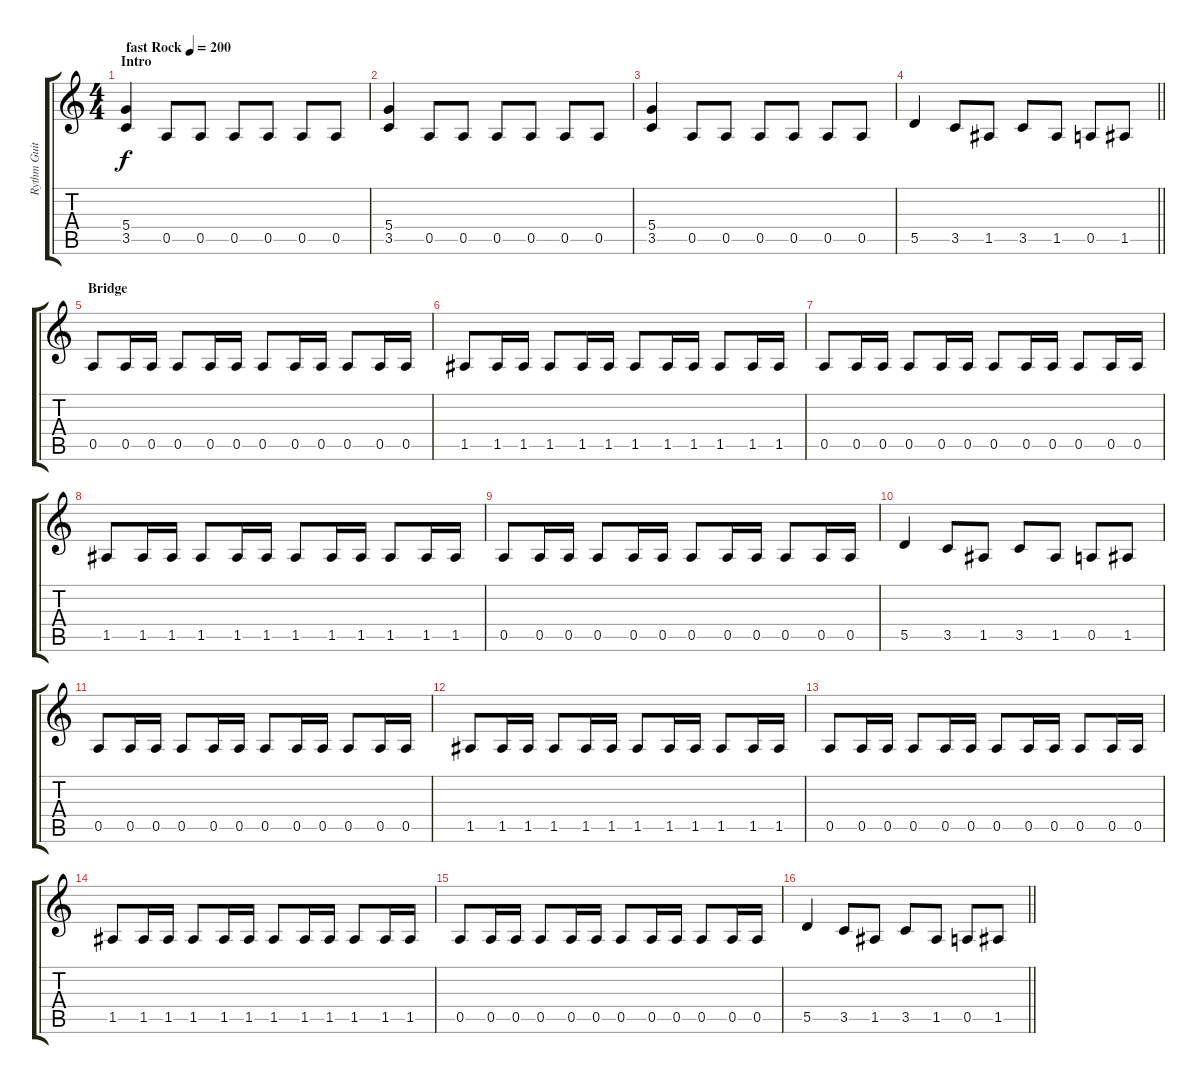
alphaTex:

\track ("Rythm Guitar" "Rythm Guit") {instrument distortionguitar}
\staff {score tabs}
\tuning (E4 B3 G3 D3 A2 E2) {hide}
\ts (4 4)
\section ("" "Intro")
\tempo (200 "fast Rock")
\clef g2
\ks c
(5.4 3.5).4{dy f instrument distortionguitar} 0.5.8 0.5.8 0.5.8 0.5.8 0.5.8 0.5.8 |
(5.4 3.5).4 0.5.8 0.5.8 0.5.8 0.5.8 0.5.8 0.5.8 |
(5.4 3.5).4 0.5.8 0.5.8 0.5.8 0.5.8 0.5.8 0.5.8 |
\barLineRight lightlight
5.5.4 3.5.8 1.5.8 3.5.8 1.5.8 0.5.8 1.5.8 |
\section ("" "Bridge")
0.5.8 0.5.16 0.5.16 0.5.8 0.5.16 0.5.16 0.5.8 0.5.16 0.5.16 0.5.8 0.5.16 0.5.16 |
1.5.8 1.5.16 1.5.16 1.5.8 1.5.16 1.5.16 1.5.8 1.5.16 1.5.16 1.5.8 1.5.16 1.5.16 |
0.5.8 0.5.16 0.5.16 0.5.8 0.5.16 0.5.16 0.5.8 0.5.16 0.5.16 0.5.8 0.5.16 0.5.16 |
1.5.8 1.5.16 1.5.16 1.5.8 1.5.16 1.5.16 1.5.8 1.5.16 1.5.16 1.5.8 1.5.16 1.5.16 |
0.5.8 0.5.16 0.5.16 0.5.8 0.5.16 0.5.16 0.5.8 0.5.16 0.5.16 0.5.8 0.5.16 0.5.16 |
5.5.4 3.5.8 1.5.8 3.5.8 1.5.8 0.5.8 1.5.8 |
0.5.8 0.5.16 0.5.16 0.5.8 0.5.16 0.5.16 0.5.8 0.5.16 0.5.16 0.5.8 0.5.16 0.5.16 |
1.5.8 1.5.16 1.5.16 1.5.8 1.5.16 1.5.16 1.5.8 1.5.16 1.5.16 1.5.8 1.5.16 1.5.16 |
0.5.8 0.5.16 0.5.16 0.5.8 0.5.16 0.5.16 0.5.8 0.5.16 0.5.16 0.5.8 0.5.16 0.5.16 |
1.5.8 1.5.16 1.5.16 1.5.8 1.5.16 1.5.16 1.5.8 1.5.16 1.5.16 1.5.8 1.5.16 1.5.16 |
0.5.8 0.5.16 0.5.16 0.5.8 0.5.16 0.5.16 0.5.8 0.5.16 0.5.16 0.5.8 0.5.16 0.5.16 |
\barLineRight lightlight
5.5.4 3.5.8 1.5.8 3.5.8 1.5.8 0.5.8 1.5.8
